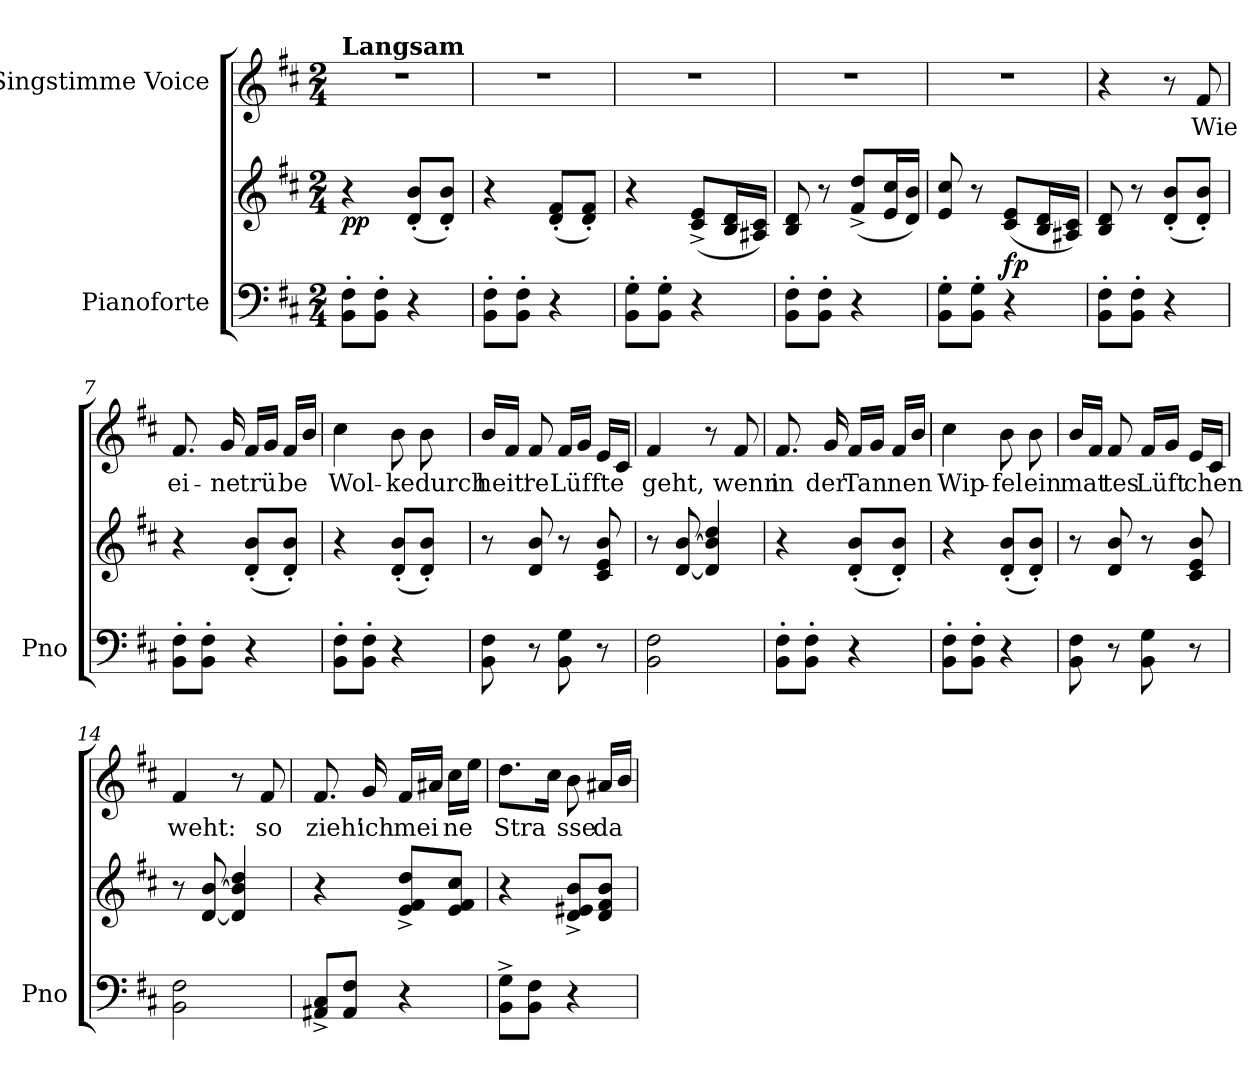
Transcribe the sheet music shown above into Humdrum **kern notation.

**kern	**kern	**dynam	**kern	**text
*part2	*part2	*part2	*part1	*part1
*staff3	*staff2	*staff2/3	*staff1	*staff1
*I"Pianoforte	*	*	*I"Singstimme Voice	*
*I'Pno	*	*	*	*
*clefF4	*clefG2	*	*clefG2	*
*k[f#c#]	*k[f#c#]	*	*k[f#c#]	*
*M2/4	*M2/4	*	*M2/4	*
*MM40	*MM40	*	*MM40	*
=1	=1	=1	=1	=1
!	!	!	!LO:TX:B:t=Langsam	!
!	!	!LO:DY:b	!	!
8BB\' 8F#\'L	4r	pp	2r	.
8BB\' 8F#\'J	.	.	.	.
4r	(<8d/' 8b/'L	.	.	.
.	8d/' 8b/'J)	.	.	.
=2	=2	=2	=2	=2
8BB\' 8F#\'L	4r	.	2r	.
8BB\' 8F#\'J	.	.	.	.
4r	(<8d/' 8f#/'L	.	.	.
.	8d/' 8f#/'J)	.	.	.
=3	=3	=3	=3	=3
8BB\' 8G\'L	4r	.	2r	.
8BB\' 8G\'J	.	.	.	.
4r	(<8c#/^ 8e/^L	.	.	.
.	16B/ 16d/L	.	.	.
.	16A#X/ 16c#/JJ)	.	.	.
=4	=4	=4	=4	=4
8BB\' 8F#\'L	8B/ 8d/	.	2r	.
8BB\' 8F#\'J	8r	.	.	.
4r	(<8f#/^ 8dd/^L	.	.	.
.	16e/ 16cc#/L	.	.	.
.	16d/ 16b/JJ)	.	.	.
=5	=5	=5	=5	=5
8BB\' 8G\'L	8e/ 8cc#/	.	2r	.
8BB\' 8G\'J	8r	.	.	.
!	!	!LO:DY:b	!	!
4r	(<8c#/ 8e/L	fp	.	.
.	16B/ 16d/L	.	.	.
.	16A#X/ 16c#/JJ)	.	.	.
=6	=6	=6	=6	=6
8BB\' 8F#\'L	8B/ 8d/	.	4r	.
8BB\' 8F#\'J	8r	.	.	.
*	*	*	*MM33	*
4r	(<8d/' 8b/'L	.	8r	.
!	!	!	!	!LO:LY:b
.	8d/' 8b/'J)	.	8f#/	Wie
=7	=7	=7	=7	=7
!	!	!	!	!LO:LY:b
8BB\' 8F#\'L	4r	.	8.f#/	ei-
8BB\' 8F#\'J	.	.	.	.
!	!	!	!	!LO:LY:b
.	.	.	16g/	ne
!	!	!	!	!LO:LY:b
4r	(<8d/' 8b/'L	.	16f#/LL	trü
!	!	!	!	!LO:LY:b
.	.	.	16g/JJ	-
!	!	!	!	!LO:LY:b
.	8d/' 8b/'J)	.	16f#/LL	be
.	.	.	16b/JJ	.
!!LO:LB:g=z
=8	=8	=8	=8	=8
!	!	!	!	!LO:LY:b
8BB\' 8F#\'L	4r	.	4cc#\	Wol-
8BB\' 8F#\'J	.	.	.	.
!	!	!	!	!LO:LY:b
4r	(<8d/' 8b/'L	.	8b\	ke
!	!	!	!	!LO:LY:b
.	8d/' 8b/'J)	.	8b\	durch
=9	=9	=9	=9	=9
!	!	!	!	!LO:LY:b
8BB\ 8F#\	8r	.	16b/LL	heit'
!	!	!	!	!LO:LY:b
.	.	.	16f#/JJ	-
!	!	!	!	!LO:LY:b
8r	8d/ 8b/	.	8f#/	re
!	!	!	!	!LO:LY:b
8BB\ 8G\	8r	.	16f#/LL	Lüf
!	!	!	!	!LO:LY:b
.	.	.	16g/JJ	-
!	!	!	!	!LO:LY:b
8r	8c#/ 8e/ 8b/	.	16e/LL	fte
.	.	.	16c#/JJ	.
=10	=10	=10	=10	=10
!	!	!	!	!LO:LY:b
2BB\ 2F#\	8r	.	4f#/	geht,
.	[8d/ [8b/	.	.	.
.	4d/] 4b/] 4dd/	.	8r	.
!	!	!	!	!LO:LY:b
.	.	.	8f#/	wenn
=11	=11	=11	=11	=11
!	!	!	!	!LO:LY:b
8BB\' 8F#\'L	4r	.	8.f#/	in
8BB\' 8F#\'J	.	.	.	.
!	!	!	!	!LO:LY:b
.	.	.	16g/	der
!	!	!	!	!LO:LY:b
4r	(<8d/' 8b/'L	.	16f#/LL	Tan
!	!	!	!	!LO:LY:b
.	.	.	16g/JJ	-
!	!	!	!	!LO:LY:b
.	8d/' 8b/'J)	.	16f#/LL	nen
.	.	.	16b/JJ	.
=12	=12	=12	=12	=12
!	!	!	!	!LO:LY:b
8BB\' 8F#\'L	4r	.	4cc#\	Wip-
8BB\' 8F#\'J	.	.	.	.
!	!	!	!	!LO:LY:b
4r	(<8d/' 8b/'L	.	8b\	fel
!	!	!	!	!LO:LY:b
.	8d/' 8b/'J)	.	8b\	ein
=13	=13	=13	=13	=13
!	!	!	!	!LO:LY:b
8BB\ 8F#\	8r	.	16b/LL	mat
!	!	!	!	!LO:LY:b
.	.	.	16f#/JJ	-
!	!	!	!	!LO:LY:b
8r	8d/ 8b/	.	8f#/	tes
!	!	!	!	!LO:LY:b
8BB\ 8G\	8r	.	16f#/LL	Lüft
!	!	!	!	!LO:LY:b
.	.	.	16g/JJ	-
!	!	!	!	!LO:LY:b
8r	8c#/ 8e/ 8b/	.	16e/LL	chen
.	.	.	16c#/JJ	.
!!LO:LB:g=z
=14	=14	=14	=14	=14
!	!	!	!	!LO:LY:b
2BB\ 2F#\	8r	.	4f#/	weht:
.	[8d/ [8b/	.	.	.
*	*	*	*MM40	*
.	4d/] 4b/] 4dd/	.	8r	.
!	!	!	!	!LO:LY:b
.	.	.	8f#/	so
=15	=15	=15	=15	=15
!	!	!	!	!LO:LY:b
8AA#X/^ 8C#/^L	4r	.	8.f#/	zieh'
8AA#/ 8F#/J	.	.	.	.
!	!	!	!	!LO:LY:b
.	.	.	16g/	ich
!	!	!	!	!LO:LY:b
4r	8e/^ 8f#/^ 8dd/^L	.	16f#/LL	mei
!	!	!	!	!LO:LY:b
.	.	.	16a#X/JJ	-
!	!	!	!	!LO:LY:b
.	8e/ 8f#/ 8cc#/J	.	16cc#\LL	ne
.	.	.	16ee\JJ	.
=16	=16	=16	=16	=16
!	!	!	!	!LO:LY:b
8BB\^ 8G\^L	4r	.	8.dd\L	Stra
8BB\ 8F#\J	.	.	.	.
!	!	!	!	!LO:LY:b
.	.	.	16cc#\Jk	-
!	!	!	!	!LO:LY:b
4r	8d/^ 8e#X/^ 8b/^L	.	8b\	sse
!	!	!	!	!LO:LY:b
.	8d/ 8f#/ 8b/J	.	16a#X/LL	da
!	!	!	!	!LO:LY:b
.	.	.	16b/JJ	-
=	=	=	=	=
*-	*-	*-	*-	*-
